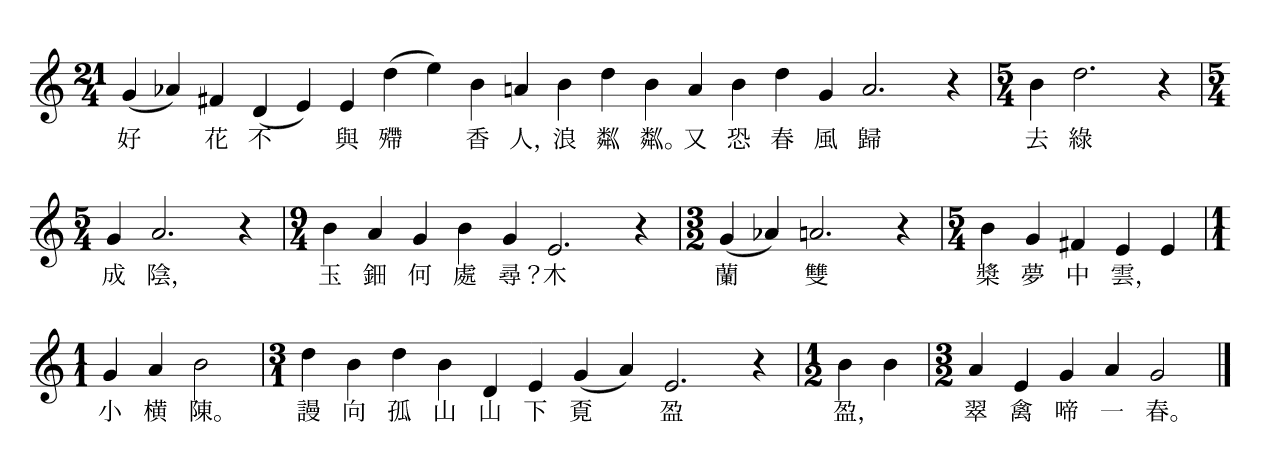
**kern	**text
*part1	*part1
*staff1	*staff1
*M21/4	*
=	=
(4g	好
4a-X)	.
4f#X	花
(4d	不
4e)	.
4e	與
(4dd	殢
4ee)	.
4b	香
4an	人，
4b	浪
4dd	粼
4b	粼。
4a	又
4b	恐
4dd	春
4g	風
2.a	歸
4r	.
=	=
*M5/4	*
4b	去
2.dd	綠
4r	.
=	=
*M5/4	*
4g	成
2.a	陰，
4r	.
=	=
*M9/4	*
4b	玉
4a	鈿
4g	何
4b	處
4g	尋？
2.e	木
4r	.
=	=
*M3/2	*
(4g	蘭
4a-X)	.
2.an	雙
4r	.
=	=
*M5/4	*
4b	槳
4g	夢
4f#X	中
4e	雲，
4e	.
=	=
*M1/1	*
4g	小
4a	横
2b	陳。
=	=
*M3/1	*
4dd	謾
4b	向
4dd	孤
4b	山
4d	山
4e	下
(4g	覔
4a)	.
2.e	盈
4r	.
=	=
*M1/2	*
4b	盈，
4b	.
=	=
*M3/2	*
4a	翠
4e	禽
4g	啼
4a	一
2g	春。
==	==
*-	*-
